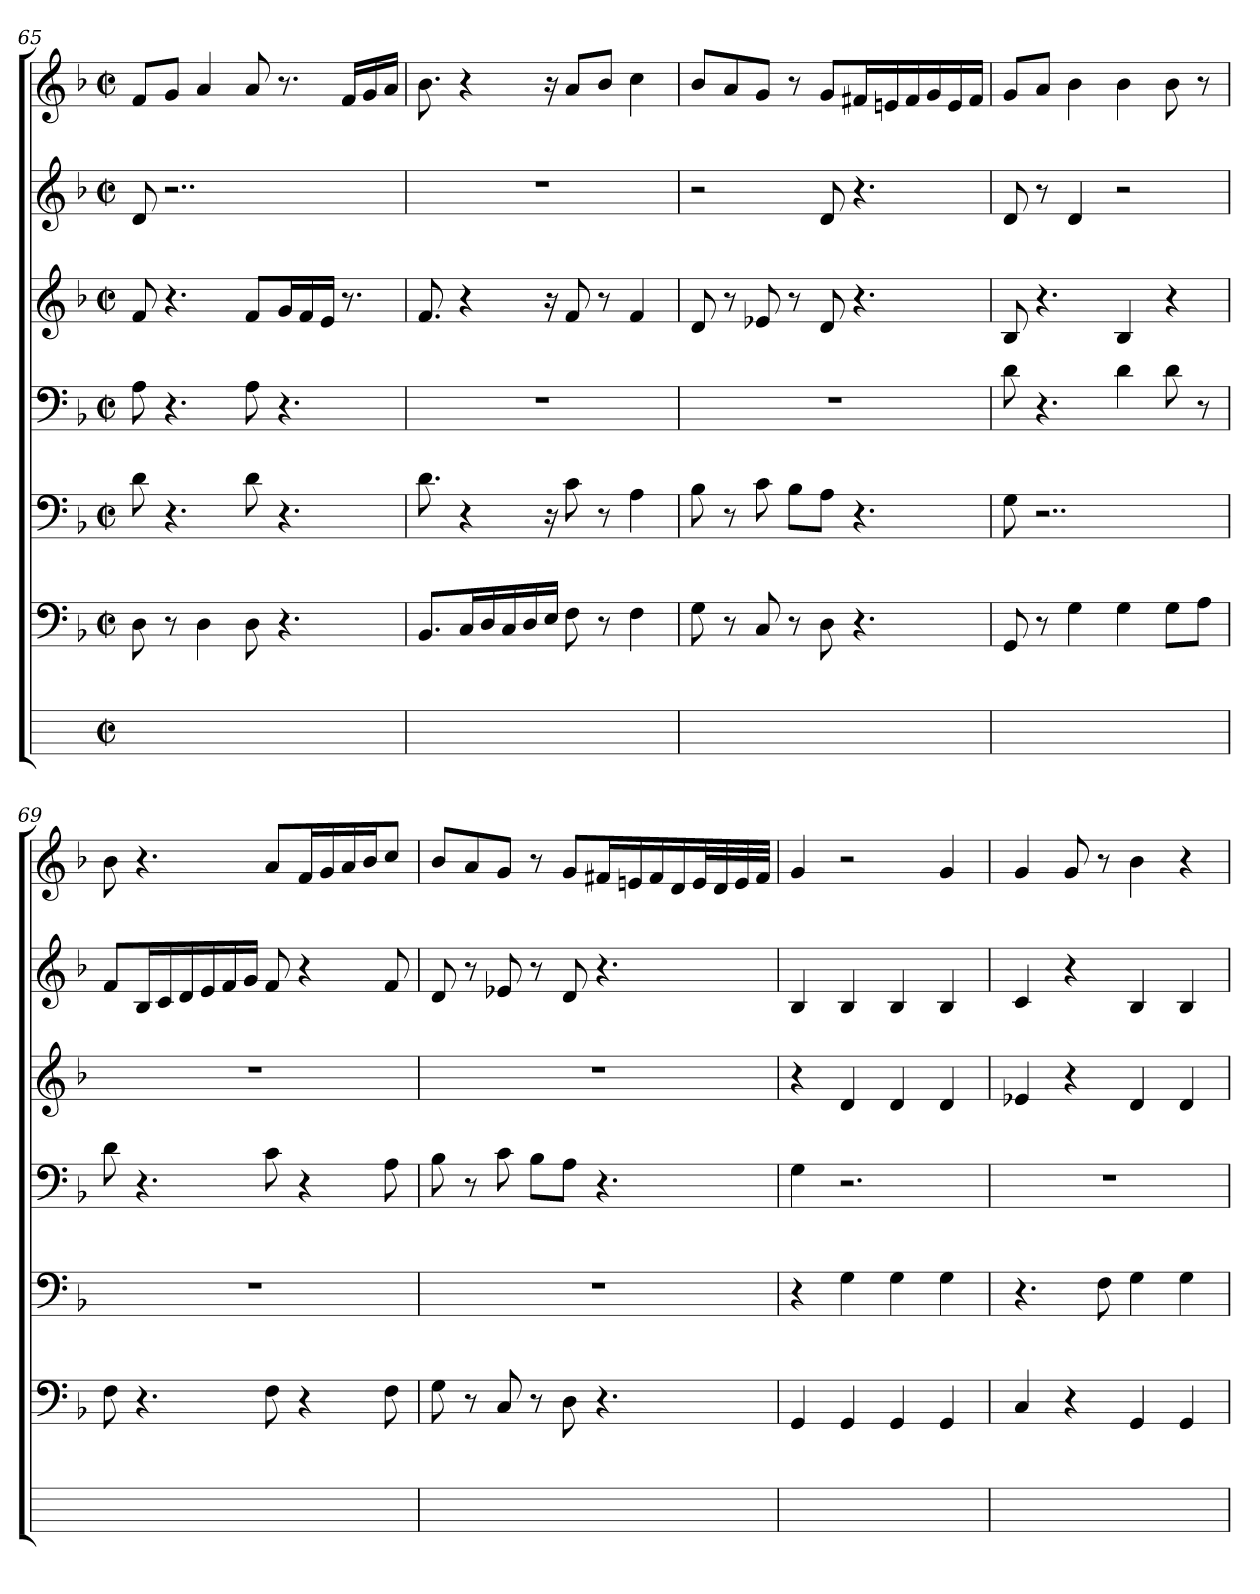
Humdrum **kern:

**kern	**kern	**kern	**kern	**kern	**kern	**kern
*part7	*part6	*part5	*part4	*part3	*part2	*part1
*staff7	*staff6	*staff5	*staff4	*staff3	*staff2	*staff1
*	*clefF4	*clefF4	*clefF4	*clefG2	*clefG2	*clefG2
*	*k[b-]	*k[b-]	*k[b-]	*k[b-]	*k[b-]	*k[b-]
*	*F:	*F:	*F:	*F:	*F:	*F:
*M2/2	*M2/2	*M2/2	*M2/2	*M2/2	*M2/2	*M2/2
*met(c|)	*met(c|)	*met(c|)	*met(c|)	*met(c|)	*met(c|)	*met(c|)
=65	=65	=65	=65	=65	=65	=65
1ryy	8D	8d	8A	8f	8d	8fL
.	8r	4.r	4.r	4.r	2..r	8giJ
.	4D	.	.	.	.	4a
.	8D	8d	8Aj	8fL	.	8a
.	4.r	4.r	4.r	16giL	.	8.r
.	.	.	.	16fi	.	.
.	.	.	.	16eZJJ	.	.
.	.	.	.	8.r	.	16fiLL
.	.	.	.	.	.	16gi
.	.	.	.	.	.	16aiJJ
=66	=66	=66	=66	=66	=66	=66
1ryy	8.BB-L	8.d	1r	8.f	1r	8.b-
.	16CiL	4r	.	4r	.	4r
.	16Di	.	.	.	.	.
.	16Ci	.	.	.	.	.
.	16Di	.	.	.	.	.
.	16EiJJ	16r	.	16r	.	16r
.	8F	8c	.	8f	.	8aL
.	8r	8r	.	8r	.	8b-iJ
.	4F	4A	.	4f	.	4cc
=67	=67	=67	=67	=67	=67	=67
1ryy	8G	8B-	1r	8d	2r	8b-L
.	8r	8r	.	8r	.	8ai
.	8C	8c	.	8e-X	.	8gJ
.	8r	8B-iL	.	8r	.	8r
.	8D	8AJ	.	8d	8d	8gjL
.	4.r	4.r	.	4.r	4.r	16f#XL
.	.	.	.	.	.	16eni
.	.	.	.	.	.	16f#
.	.	.	.	.	.	16gi
.	.	.	.	.	.	16e
.	.	.	.	.	.	16f#iJJ
=68	=68	=68	=68	=68	=68	=68
1ryy	8GG	8G	8d	8B-	8d	8gL
.	8r	2..r	4.r	4.r	8r	8aiJ
.	4G	.	.	.	4d	4b-
.	4G	.	4d	4B-j	2r	4b-
.	8GL	.	8d	4r	.	8b-
.	8AiJ	.	8r	.	.	8r
=69	=69	=69	=69	=69	=69	=69
1ryy	8FZ	1r	8d	1r	8fL	8b-
.	4.r	.	4.r	.	16B-iL	4.r
.	.	.	.	.	16ci	.
.	.	.	.	.	16di	.
.	.	.	.	.	16ei	.
.	.	.	.	.	16fi	.
.	.	.	.	.	16giJJ	.
.	8F	.	8c	.	8f	8aL
.	4r	.	4r	.	4r	16fiL
.	.	.	.	.	.	16gi
.	.	.	.	.	.	16aj
.	.	.	.	.	.	16b-iJ
.	8Fj	.	8Aj	.	8fj	8ccjJ
=70	=70	=70	=70	=70	=70	=70
1ryy	8G	1r	8B-	1r	8d	8b-L
.	8r	.	8r	.	8r	8ai
.	8C	.	8c	.	8e-X	8gJ
.	8r	.	8B-iL	.	8r	8r
.	8D	.	8AJ	.	8d	8gjL
.	4.r	.	4.r	.	4.r	16f#XiL
.	.	.	.	.	.	16eni
.	.	.	.	.	.	16f#
.	.	.	.	.	.	16di
.	.	.	.	.	.	32eiL
.	.	.	.	.	.	32di
.	.	.	.	.	.	32ei
.	.	.	.	.	.	32f#iJJJ
=71	=71	=71	=71	=71	=71	=71
1ryy	4GG	4r	4G	4r	4B-	4g
.	4GG	4G	2.r	4d	4B-	2r
.	4GG	4G	.	4d	4B-	.
.	4GG	4G	.	4d	4B-	4g
=72	=72	=72	=72	=72	=72	=72
1ryy	4C	4.r	1r	4e-X	4c	4g
.	4r	.	.	4r	4r	8g
.	.	8F	.	.	.	8r
.	4GG	4G	.	4d	4B-	4b-
.	4GG	4G	.	4d	4B-	4r
=	=	=	=	=	=	=
*-	*-	*-	*-	*-	*-	*-
